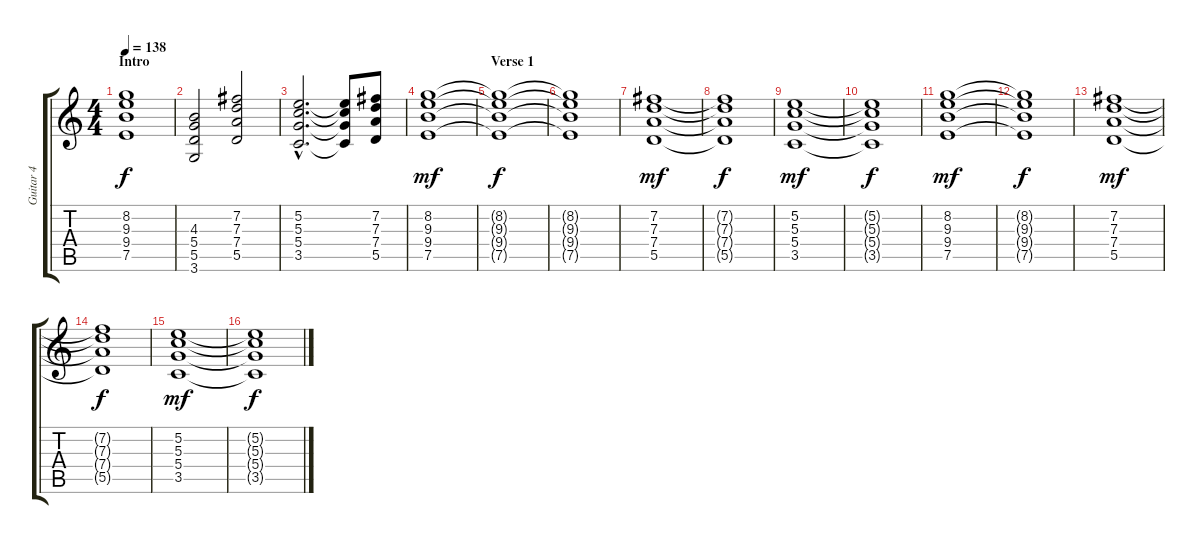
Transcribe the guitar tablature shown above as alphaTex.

\track ("Guitar 4" "Guitar 4") {instrument distortionguitar}
\staff {score tabs}
\tuning (E4 B3 G3 D3 A2 E2) {hide}
\ts (4 4)
\section ("" "Intro")
\tempo 138
\clef g2
\ks c
(8.2 9.3 9.4 7.5).1{dy f instrument distortionguitar} |
(4.3 5.4 5.5 3.6).2 (7.2 7.3 7.4 5.5).2 |
(5.2{hac} 5.3{hac} 5.4{hac} 3.5{hac}).2{d} (5.2{t} 5.3{t} 5.4{t} 3.5{t}).8 (7.2 7.3 7.4 5.5).8 |
(8.2 9.3 9.4 7.5).1{dy mf} |
\section ("" "Verse 1")
(8.2{t} 9.3{t} 9.4{t} 7.5{t}).1{dy f volume 12} |
(8.2{t} 9.3{t} 9.4{t} 7.5{t}).1 |
(7.2 7.3 7.4 5.5).1{dy mf} |
(7.2{t} 7.3{t} 7.4{t} 5.5{t}).1{dy f} |
(5.2 5.3 5.4 3.5).1{dy mf} |
(5.2{t} 5.3{t} 5.4{t} 3.5{t}).1{dy f} |
(8.2 9.3 9.4 7.5).1{dy mf} |
(8.2{t} 9.3{t} 9.4{t} 7.5{t}).1{dy f} |
(7.2 7.3 7.4 5.5).1{dy mf} |
(7.2{t} 7.3{t} 7.4{t} 5.5{t}).1{dy f} |
(5.2 5.3 5.4 3.5).1{dy mf} |
(5.2{t} 5.3{t} 5.4{t} 3.5{t}).1{dy f}
